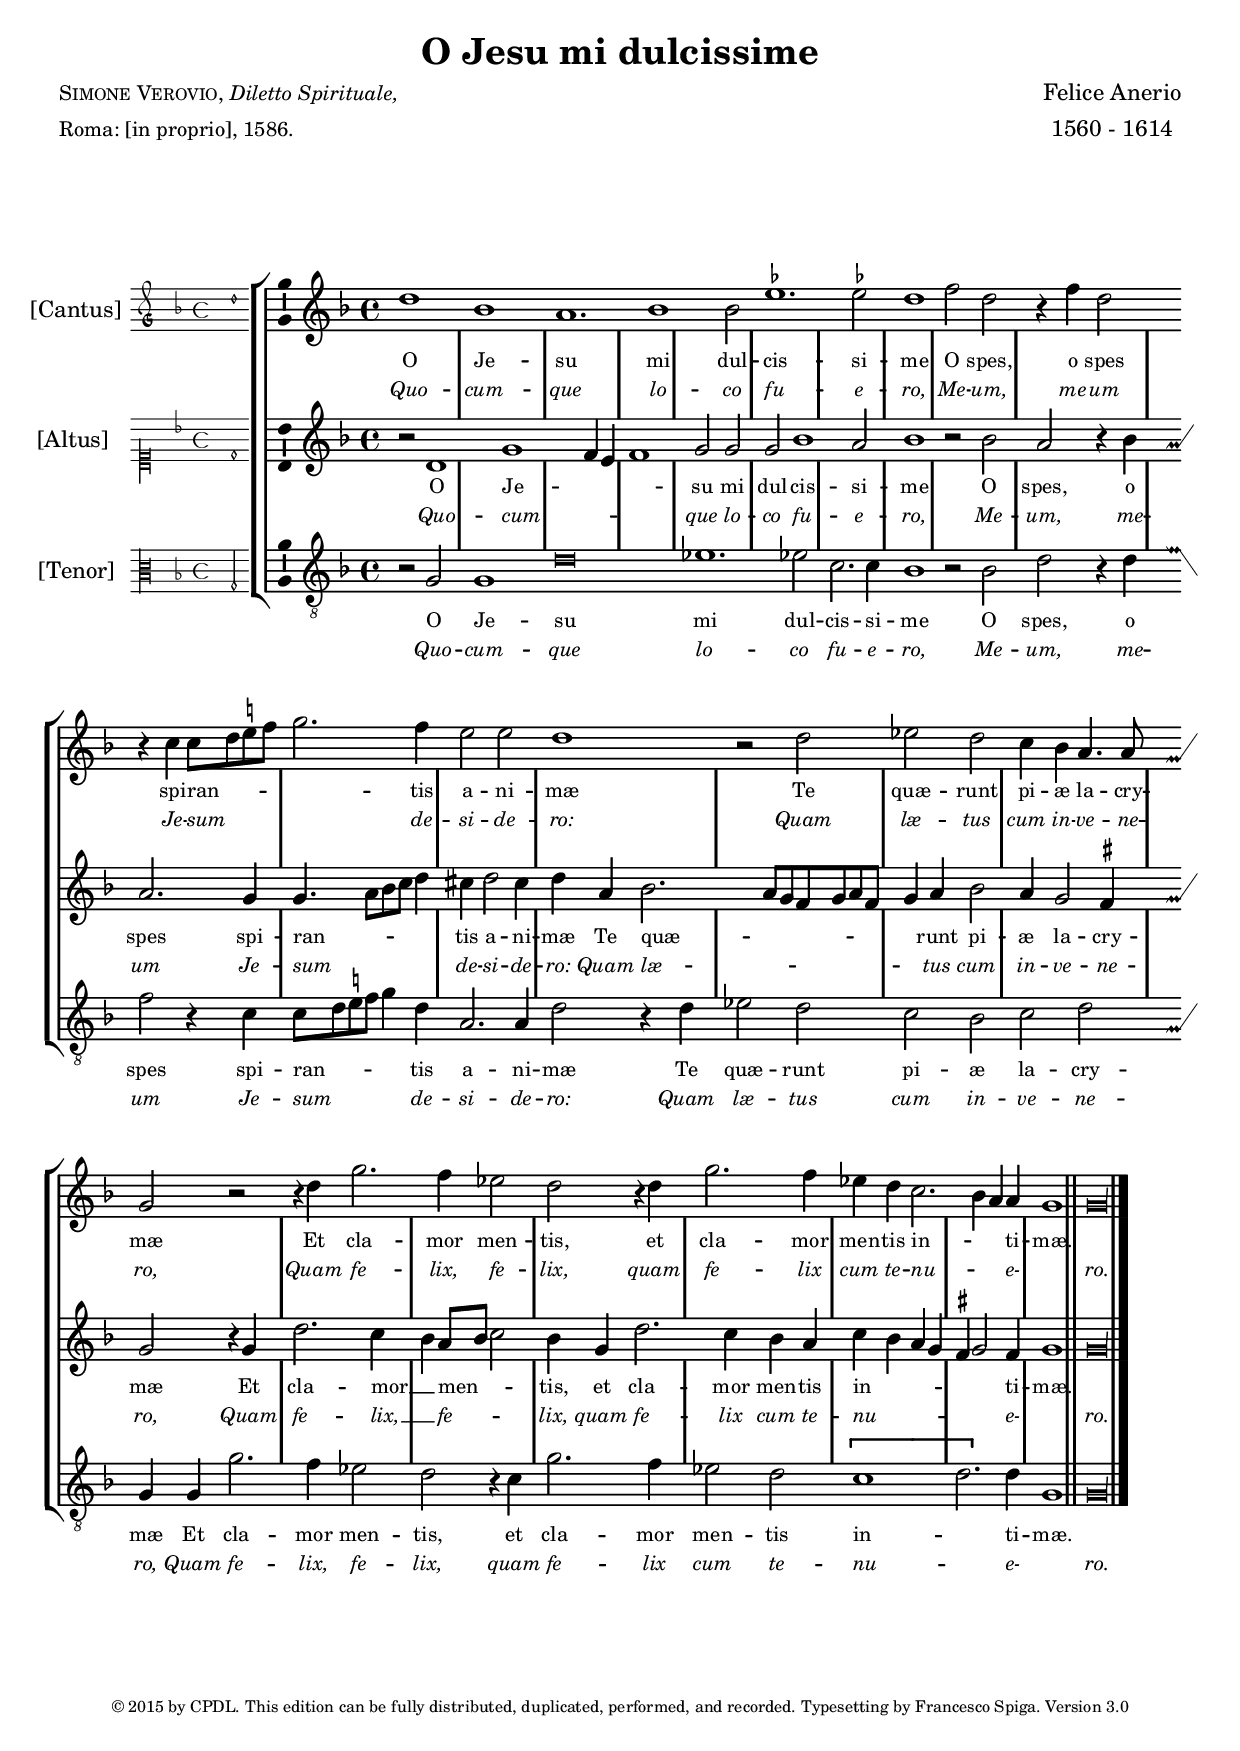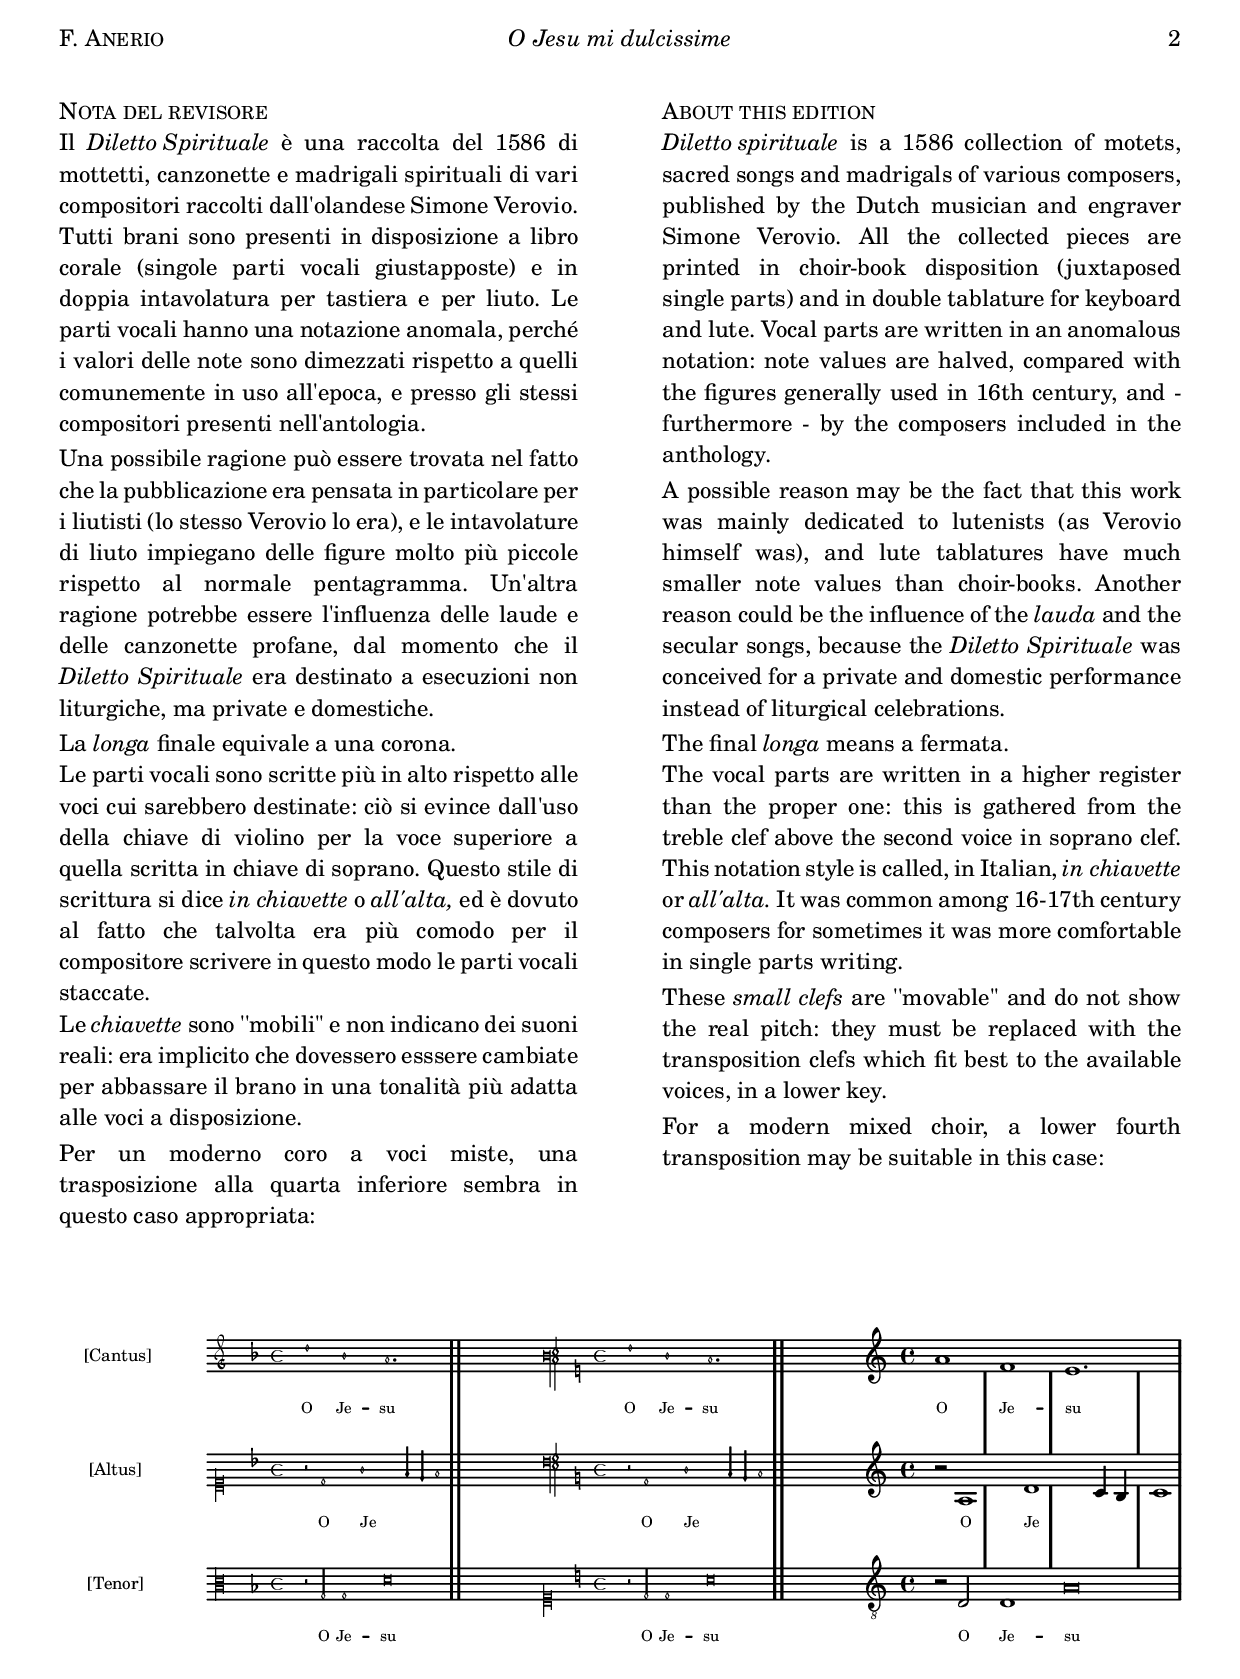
\version "2.18.2"
\include "gregorian.ly"


corsivo=\override LyricText.font-shape = #'italic

htitle=\markup \italic {"O Jesu mi dulcissime"}
hcomposer=\markup \smallCaps{ "F. Anerio"}

incipit =
#(define-music-function (parser location incipit-music) (ly:music?)
#{
\once \override Staff.InstrumentName.self-alignment-X = #RIGHT
\once \override Staff.InstrumentName.self-alignment-Y = ##f
\once \override Staff.InstrumentName.padding = #0.3
\once \override Staff.InstrumentName.stencil =
#(lambda (grob)
(let* ((instrument-name (ly:grob-property grob 'long-text)))
(set! (ly:grob-property grob 'long-text)
#{ \markup
\score
{
{ \context MensuralStaff \with {
instrumentName = #instrument-name
} $incipit-music
}

\layout { $(ly:grob-layout grob)
line-width = \indent
indent =
% primitive-eval is probably easiest for
% escaping lexical closure and evaluating
% everything respective to (current-module).
#(primitive-eval
'(or (false-if-exception (- indent incipit-width))
(* 0.5 indent)))
ragged-right = ##f
ragged-last = ##f
system-count = #1 }
}
#})
(system-start-text::print grob)))
#})


global = {
  \override Staff.BarLine #'transparent = ##t
  
\override NoteHead.style = #'baroque
\key d \minor
\time 4/4
  
  
 \repeat unfold 25 { \skip 1}
 
  
  % let finis bar go through all staves
  \override Staff.BarLine.transparent = ##f

  % finis bar
  \bar "||"
  s1
  
  \bar "|." \stopStaff
}

%%%%% APPENDIX GLOBAL

globbal = {
  \set Score.skipBars = ##t

  % incipit
  \once \hide Score.SystemStartBracket
   % Set tight spacing
  \override Score.SpacingSpanner.spacing-increment = #1.0
  \key f \major
  \time 4/4
  \once \override Staff.TimeSignature.style = #'mensural
  \override Voice.NoteHead.style = #'mensural
  \override Voice.Rest.style = #'mensural
  \set Staff.printKeyCancellation = ##f
  \cadenzaOn % turn off bar lines
  \skip 1*4
  \once \override Staff.BarLine.transparent = ##f
  \bar "||"
  \skip 1 % need this extra \skip such that clef change comes
            % after bar line
  \bar ""
  
  % incipit2
  \cadenzaOff % turn bar lines on again
  \once \override Staff.Clef.full-size-change = ##t
  \set Staff.forceClef = ##t
  \key c \major
  \time 4/4
  \once \override Staff.TimeSignature.style = #'mensural
  \override Voice.NoteHead.style = #'mensural
  \override Voice.Rest.style = #'mensural
  \set Staff.printKeyCancellation = ##f
  \cadenzaOn % turn off bar lines
  \skip 1*4
  \once \override Staff.BarLine.transparent = ##f
  \bar "||"
  \skip 1 % need this extra \skip such that clef change comes
            % after bar line
  \bar ""

  % main
  \cadenzaOff % turn bar lines on again
  \once \override Staff.Clef.full-size-change = ##t
  \set Staff.forceClef = ##t
  \key c \major
  \time 4/4
  \override Voice.NoteHead.style = #'baroque
  \override Voice.Rest.style = #'default

  % Setting printKeyCancellation back to #t must not
  % occur in the first bar after the incipit.  Dto. for forceClef.
  % Therefore, we need an extra \skip.
  \set Staff.printKeyCancellation = ##f
  \set Staff.forceClef = ##f
  
  \repeat unfold 4 { \skip 1  }
 
  
  % let finis bar go through all staves
  \override Staff.BarLine.transparent = ##f

  % finis bar
  \bar "|" \stopStaff
}

cantus = {
  \relative c'' {
    
    \set Staff.midiInstrument = "trumpet"
   
    \clef "treble"
     \tempo 1 = 40
    
     d1
     bes
     a1.
     bes1
     bes2
     \set suggestAccidentals = ##t
     ees1. %accidentale
     ees2
    
     d1
     f2
     d
     r4 f
     d2
     r4 c
     c8 \melisma d e! f
     g2. \melismaEnd  \set suggestAccidentals = ##f
     f4
     e2
     e
     d1
     r2
     d2
     ees2
     d
     c4 bes
     a4. a8
     g2
     r2
     r4 d'
   g2.
   f4 ees2
   d2
   r4 d4
   g2.
   f4
   ees d
   c2.(
   bes4
   a) a
   g1
   g\longa

 

  }
}

testoa = \lyricmode { 
  
O Je -- su mi dul -- cis -- si -- me
O spes, o spes spi -- ran -- tis a -- ni -- mæ
Te quæ -- runt pi -- æ la -- cry -- mæ
Et cla -- mor men -- tis,
et cla -- mor men -- tis in -- ti -- mæ.
			
 
}

testob = \lyricmode {  \corsivo
  
Quo -- cum -- que lo -- co fu -- e -- ro,
Me -- um, me -- um Je -- sum de -- si -- de -- ro:
Quam læ -- tus cum in -- ve -- ne -- ro,
Quam fe -- lix, fe -- lix, quam fe -- lix cum te -- nu -- e- _ ro.
 
}

altus = {
  \relative c' {
  
   \set Staff.midiInstrument = "trumpet"
    
    \clef "treble"
     \override NoteHead.style = #'baroque
     
    r2
    d1
    g(
    f4 e
    f1)
    g2
    g
    g
    bes1
    a2
    bes1
    r2
    bes2
    a
    r4 bes4
    a2. g4
    g4.( a8[
    bes c] d4)
    cis4 d2 \set suggestAccidentals = ##t
    cis4
    d a
    bes2.(
    a8[ g
    f g a f]
    g4) a
    bes2
    a4 g2 
    fis4
    g2
    r4 g
    d'2. 
    c4( bes)
    a8( bes c2)
    bes4 g
    d'2.
    c4 bes
    a c\melisma
    bes a
    g fis
    g2\melismaEnd
    fis4
    g1
    g\longa
    




   
  }
}

testoc = \lyricmode { 
  
O Je -- su mi dul -- cis -- si -- me
O spes, o spes spi -- ran -- tis a -- ni -- mæ
Te quæ -- runt pi -- æ la -- cry -- mæ
Et cla -- mor __ men -- tis,
et cla -- mor men -- tis in -- ti -- mæ.

}

testod = \lyricmode { \corsivo 
  
Quo -- cum -- que lo -- co fu -- e -- ro,
Me -- um, me -- um Je -- sum de -- si -- de -- ro:
Quam læ -- tus cum in -- ve -- ne -- ro,
Quam fe -- lix, __ fe -- lix, quam fe -- lix cum te -- nu -- e- _ ro.

}



tenor = {
  \relative c'' {
   
   \set Staff.midiInstrument = "trombone"
   
    \clef "G_8"
   
   r2
   g,2
   g1
   d'\breve
   ees1.
   ees2
   c2. c4
   bes1
   r2
   bes2
   d
   r4 d
   f2  \set suggestAccidentals = ##t
   r4 c
   c8\melisma d e! f
   g4\melismaEnd d
   a2. a4
   d2 \set suggestAccidentals = ##f
   r4 d
   ees2
   d
   c
   bes
   c
   d
   g,4 g
   g'2. 
   f4 ees2
   d
   r4 c
   g'2.
   f4 ees2
   d % \override LigatureBracket #'style = #'dotted-line
   \[ c1(
   d2.) \] 
   d4
   g,1
   g\longa
   
   

  
   

  }
}
testoe = \lyricmode {  
  
O Je -- su mi dul -- cis -- si -- me
O spes, o spes spi -- ran -- tis a -- ni -- mæ
Te quæ -- runt pi -- æ la -- cry -- mæ
Et cla -- mor men -- tis,
et cla -- mor men -- tis in -- ti -- mæ.

}

testof = \lyricmode {  \corsivo
  
Quo -- cum -- que lo -- co fu -- e -- ro,
Me -- um, me -- um Je -- sum de -- si -- de -- ro:
Quam læ -- tus cum in -- ve -- ne -- ro,
Quam fe -- lix, fe -- lix, quam fe -- lix cum te -- nu -- e- _ ro.

}


%%%%%%%%%%%%%%% QUOMODO INCIPIUNT %%%%%%%%%%%%%%%%


incipitcantus=\new MensuralVoice = "incipitcantus" <<
s1
{ 
\clef "mensural-g"
\key g \dorian
d''1
}
>>

incipitaltus=\new MensuralVoice = "incipitaltus" <<
s1
{
\clef "mensural-c1"
\key g \dorian
d'1
}
>>

incipittenor=\new MensuralVoice = "incipittenor" <<
s1
{
\clef "mensural-c3"
\key g \dorian
g2
}
>>

%%%%%%%% APPENDIX NOTES AND LYRICS

discantusPost = {
  \relative c'' {
    \set Staff.instrumentName = #"[Cantus]"

    % incipit
    \clef "mensural-g"
     d1 bes a1. s2 \skip 1
     
    % incipit2
    \clef "petrucci-f3" \transpose f c {
     d'1 bes a1. s2 \skip 1 }

    % main 
    \transpose f c { \relative c'' {
    \clef "treble"
     \override NoteHead.style = #'baroque
  
     d1
     bes
     a1.
     s2
    
    } }
  }
}

discantusEx = \lyricmode {
 O Je -- su
 O Je -- su
 O Je -- su
				
}

altusPost = {
  \relative c' {
    \set Staff.instrumentName = #"[Altus] "

    % incipit
    \clef "mensural-c1"
    r2 d1 g( f4 e f1) \skip 1
    
    % incipit2
    \clef "petrucci-f" \transpose f c { \relative c {
    r2 d1 g( f4 e f1) \skip 1 } }

    % main
    \transpose f c { \relative c' {
    \clef "treble"
     \override NoteHead.style = #'baroque
   
     r2
    d1
    g(
    f4 e
    f1)
    
    }}

  }
}

altusEx = \lyricmode {
 O Je
 O Je
 O Je
}

tenorPost = {
  \relative c' {
   \set Staff.instrumentName = #"[Tenor] "

    % incipit
    \clef "mensural-c3"
    

    r2 g2 g1 d'\breve 
     \skip 1
     
    % incipit
    \clef "mensural-c1"
    \transpose f c { \relative c'' {

    r2 g2 g1 d'\breve 
     \skip 1 }}

  \transpose f c { \relative c'' {
    \clef "G_8"
    
     \override NoteHead.style = #'baroque
    r2
   g,2
   g1
   d'\breve
  }}
  }
}

tenorEx = \lyricmode {
  O Je -- su
  O Je -- su
  O Je -- su
  
}



%%%%%% BOOK


\book {


  \paper{
	
	evenHeaderMarkup=\markup  \fill-line { \hcomposer \htitle \fromproperty #'page:page-number-string   }
	oddHeaderMarkup= \markup  \fill-line { \on-the-fly #not-first-page \fromproperty #'page:page-number-string \on-the-fly #not-first-page \htitle \on-the-fly #not-first-page \hcomposer   }
	
	system-system-spacing =
	#'((basic-distance . 10) (minimum-distance . 0) (padding . 3))
	

}

	
\header {
	title = "O Jesu mi dulcissime"
	%subtitle = "mottettino a tre voci"
	composer = \markup \center-column { "Felice Anerio" "1560 - 1614" }
	 poet = \markup \left-column \small {  \line {  \smallCaps "Simone Verovio," \italic "Diletto Spirituale,"}  \line { "Roma: [in proprio], 1586." }}
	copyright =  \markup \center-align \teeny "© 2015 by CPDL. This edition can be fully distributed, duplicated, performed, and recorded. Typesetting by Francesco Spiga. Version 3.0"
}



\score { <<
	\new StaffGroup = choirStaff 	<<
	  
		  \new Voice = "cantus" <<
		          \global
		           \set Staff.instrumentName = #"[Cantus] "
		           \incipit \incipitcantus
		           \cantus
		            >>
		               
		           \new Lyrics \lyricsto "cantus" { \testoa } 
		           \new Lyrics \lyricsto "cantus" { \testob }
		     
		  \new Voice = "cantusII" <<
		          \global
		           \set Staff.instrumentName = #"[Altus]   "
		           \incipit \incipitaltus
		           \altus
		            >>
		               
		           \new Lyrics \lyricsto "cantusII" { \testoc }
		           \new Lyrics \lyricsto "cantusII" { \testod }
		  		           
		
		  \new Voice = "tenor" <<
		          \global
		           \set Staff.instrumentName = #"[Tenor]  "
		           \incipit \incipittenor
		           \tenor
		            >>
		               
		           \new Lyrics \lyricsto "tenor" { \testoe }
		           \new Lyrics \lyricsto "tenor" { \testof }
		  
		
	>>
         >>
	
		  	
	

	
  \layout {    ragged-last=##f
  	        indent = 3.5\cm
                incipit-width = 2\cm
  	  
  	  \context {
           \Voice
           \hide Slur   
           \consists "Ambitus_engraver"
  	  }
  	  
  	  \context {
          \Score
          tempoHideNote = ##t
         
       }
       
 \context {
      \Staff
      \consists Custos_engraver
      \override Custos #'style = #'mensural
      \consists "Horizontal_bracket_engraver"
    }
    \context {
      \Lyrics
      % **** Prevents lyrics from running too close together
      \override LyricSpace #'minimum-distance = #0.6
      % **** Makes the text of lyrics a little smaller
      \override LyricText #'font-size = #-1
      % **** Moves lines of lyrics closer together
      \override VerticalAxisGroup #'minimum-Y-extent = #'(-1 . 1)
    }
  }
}

\markup { \small \vspace #2
	
	\fill-line {
		
	\column  {
		 %\override #'(line-width . 50)
		
		\line { \smallCaps { "Nota del revisore" } }
		\override #'(line-width . 50)
		 \justify {
			Il \italic "Diletto Spirituale" è una raccolta del 1586 di mottetti,
			canzonette e madrigali spirituali di vari compositori raccolti dall'olandese Simone Verovio. Tutti brani
			sono presenti in disposizione a libro corale (singole parti vocali giustapposte) e 
			in doppia intavolatura per tastiera e per liuto.
			Le parti vocali hanno una notazione anomala, perché i valori delle note sono
			dimezzati rispetto a quelli comunemente in uso all'epoca, e presso gli stessi
			compositori presenti nell'antologia.}
		 \hspace #0
		 \override #'(line-width . 50)
		 \justify {
		         Una possibile ragione può essere trovata nel
			fatto che la pubblicazione era pensata in particolare per i liutisti (lo stesso Verovio lo era), 
			e le intavolature di liuto impiegano delle figure molto più piccole rispetto al normale pentagramma.
		Un'altra ragione potrebbe essere l'influenza delle laude e delle canzonette profane, dal momento che il\italic { Diletto
		Spirituale } era destinato a esecuzioni non liturgiche, ma private e domestiche.
		 }
		 \hspace #0	
	          \override #'(line-width . 50)
		 \justify {
		  La\italic { longa} finale equivale a una corona.
		 }
		 
		 \override #'(line-width . 50)
		 \justify {
			
			Le parti vocali sono scritte più in alto rispetto alle voci cui sarebbero destinate: 
			ciò si evince dall'uso della chiave di violino per la voce superiore a quella scritta in chiave di soprano.
			Questo stile di scrittura si dice \italic
			"in chiavette" o \italic "all'alta," ed è dovuto al fatto che talvolta
			era più comodo per il compositore scrivere in questo modo le parti vocali staccate.
			} 
			\hspace #0
			\override #'(line-width . 50)
		 \justify {Le \italic chiavette sono ''mobili'' e non indicano dei suoni reali:
		 	 era implicito che dovessero esssere cambiate per abbassare il brano in una tonalità 
		 	 più adatta alle voci a disposizione.
			} 
			\hspace #0
			\override #'(line-width . 50)
		 \justify { Per un moderno coro a voci miste, una trasposizione
		 	 alla quarta inferiore sembra in questo caso appropriata:
		 	
			
		 	 
			
			} 
			\vspace #3
		
		
		
		
	}
	
	\column  {
		 \override #'(line-width . 50)
		\line { \smallCaps { "About this edition" } }
		\override #'(line-width . 50)
		\justify {
		\italic "Diletto spirituale" is a 1586 collection of motets, sacred songs and
		madrigals of various composers, published by the Dutch musician and engraver Simone Verovio. All the collected 
		pieces are printed in choir-book disposition (juxtaposed single parts) and in double tablature
		for keyboard and lute. Vocal parts are written in an anomalous notation:
		note values are halved, compared with the figures generally used in 16th century, and - 
		furthermore -
		by the composers included in the anthology.
		}
		\hspace #0
		\override #'(line-width . 50)
		\justify {A possible reason may be the fact that this work was mainly dedicated to lutenists
		          (as Verovio himself was), and lute tablatures have much smaller note values than 
		          choir-books. Another reason could be the influence of the\italic { lauda } and the secular songs,
		          because the\italic{Diletto Spirituale } was conceived for a private and domestic performance instead
		          of liturgical celebrations.
		          
		}
		\hspace #0	
	          \override #'(line-width . 50)
		 \justify {
		  The final\italic { longa} means a fermata.
		 }
		
		\override #'(line-width . 50)
		\justify {	
			
			The vocal parts are 
			written in a higher register than the proper one: this is gathered from the
			treble clef above the second voice in soprano clef. This notation style is called, in
		        Italian, \italic "in chiavette" or \italic "all'alta." It was common
		        among 16-17th century composers for sometimes it was more comfortable 
		        in single parts writing.
		}
		\hspace #0
		\override #'(line-width . 50)
		\justify { These\italic small\italic clefs are
		           ''movable'' and do not show the real pitch: they must be replaced with the transposition clefs
		           which fit best to the available voices, in a lower key.
			
		
		}
		\hspace #0
		\override #'(line-width . 50)
		\justify { For a modern mixed choir, a lower fourth transposition may be
		           suitable in this case:
			
		
		}
		
	}
		
	}
	
	
}

\score {
  \new StaffGroup = choirStaff \with {
    fontSize = #-2.5 \override StaffSymbol #'staff-space = #(magstep -2.5)
  }  <<
    \new Voice =
      "discantusNotes" << \globbal \discantusPost >>
    \new Lyrics =
      "discantusLyrics" \lyricsto discantusNotes { \discantusEx }
    \new Voice =
      "altusNotes" << \globbal \altusPost >>
    \new Lyrics =
      "altusLyrics" \lyricsto altusNotes { \altusEx }
    \new Voice =
      "tenorNotes" << \globbal \tenorPost >>
    \new Lyrics =
      "tenorLyrics" \lyricsto tenorNotes { \tenorEx }
   
  >>
  
  \layout {  indent = 2.5\cm
              ragged-last = ##f
              
    \context {
      \Score

      % no bars in staves
      \hide BarLine
      
      % incipit should not start with a start delimiter
      \remove "System_start_delimiter_engraver"
    }
    
    \context {
      \Staff
      \consists Custos_engraver
      \override Custos #'style = #'mensural
      \consists "Horizontal_bracket_engraver"

    
    }
    
    \context {
      \Voice

      % no slurs
      \hide Slur

      % The command below can be commented out in
      % short scores, but especially for large scores you
      % will typically yield better line breaking and improve
      % overall spacing if you do not comment the command out.

      \remove "Forbid_line_break_engraver"
    }
    \context {
      \Lyrics
      % **** Prevents lyrics from running too close together
      \override LyricSpace #'minimum-distance = #0.6
      % **** Makes the text of lyrics a little smaller
      \override LyricText #'font-size = #-1
      % **** Moves lines of lyrics closer together
      \override VerticalAxisGroup #'minimum-Y-extent = #'(-1 . 1)
    }
  }
}

\score { << \new Voice \transpose d a, \cantus
             \new Voice \transpose d a, \altus
             \new Voice \transpose d a, \tenor
         >>
         
         \midi { }
             
            
  
  
}

		
	}
	
	


